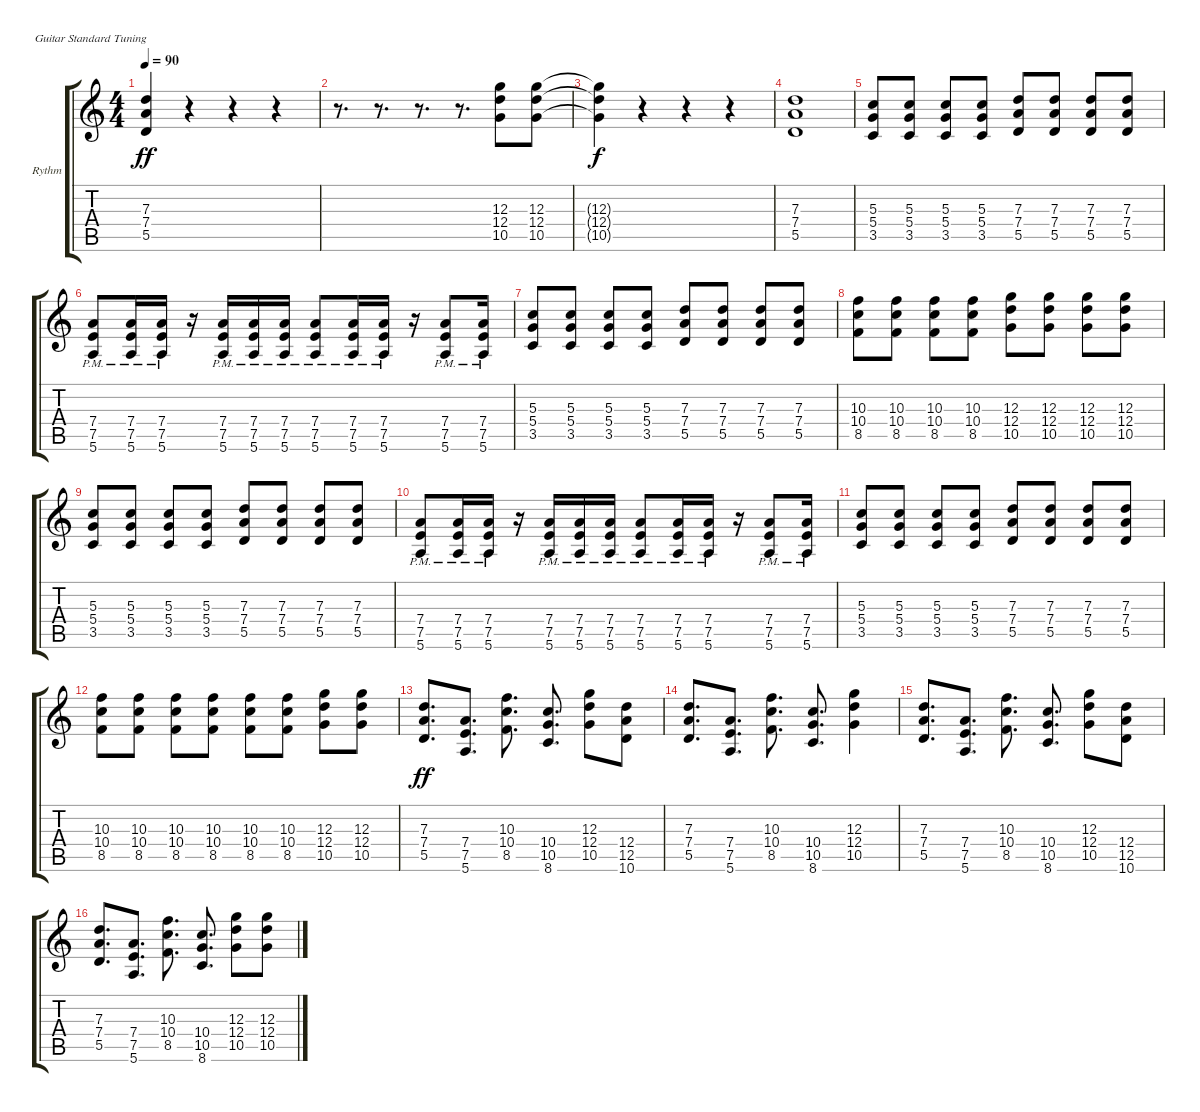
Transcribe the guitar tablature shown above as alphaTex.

\defaultSystemsLayout 4
\bracketExtendMode groupsimilarinstruments
\firstSystemTrackNameOrientation horizontal
\otherSystemsTrackNameOrientation horizontal
\track ("Rythm" "Rythm") {instrument distortionguitar}
\staff {score tabs}
\tuning (E4 B3 G3 D3 A2 E2)
\ts (4 4)
\tempo 90
\clef g2
\ks c
(5.5 7.4 7.3).4{dy ff} r.4 r.4 r.4 |
r.8{d} r.8{d} r.8{d} r.8{d} (10.5 12.4 12.3).8 (10.5 12.4 12.3).8 |
(10.5{t} 12.4{t} 12.3{t}).4{dy f} r.4 r.4 r.4 |
(5.5 7.4 7.3).1 |
(3.5 5.4 5.3).8 (3.5 5.4 5.3).8 (3.5 5.4 5.3).8 (3.5 5.4 5.3).8 (5.5 7.4 7.3).8 (5.5 7.4 7.3).8 (5.5 7.4 7.3).8 (5.5 7.4 7.3).8 |
(5.6{pm} 7.5{pm} 7.4{pm}).8 (5.6{pm} 7.5{pm} 7.4{pm}).16 (5.6{pm} 7.5{pm} 7.4{pm}).16 r.16 (5.6{pm} 7.5{pm} 7.4{pm}).16 (5.6{pm} 7.5{pm} 7.4{pm}).16 (5.6{pm} 7.5{pm} 7.4{pm}).16 (5.6{pm} 7.5{pm} 7.4{pm}).8 (5.6{pm} 7.5{pm} 7.4{pm}).16 (5.6{pm} 7.5{pm} 7.4{pm}).16 r.16 (5.6{pm} 7.5{pm} 7.4{pm}).8 (5.6{pm} 7.5{pm} 7.4{pm}).16 |
(3.5 5.4 5.3).8 (3.5 5.4 5.3).8 (3.5 5.4 5.3).8 (3.5 5.4 5.3).8 (5.5 7.4 7.3).8 (5.5 7.4 7.3).8 (5.5 7.4 7.3).8 (5.5 7.4 7.3).8 |
(8.5 10.4 10.3).8 (8.5 10.4 10.3).8 (8.5 10.4 10.3).8 (8.5 10.4 10.3).8 (10.5 12.4 12.3).8 (10.5 12.4 12.3).8 (10.5 12.4 12.3).8 (10.5 12.4 12.3).8 |
(3.5 5.4 5.3).8 (3.5 5.4 5.3).8 (3.5 5.4 5.3).8 (3.5 5.4 5.3).8 (5.5 7.4 7.3).8 (5.5 7.4 7.3).8 (5.5 7.4 7.3).8 (5.5 7.4 7.3).8 |
(5.6{pm} 7.5{pm} 7.4{pm}).8 (5.6{pm} 7.5{pm} 7.4{pm}).16 (5.6{pm} 7.5{pm} 7.4{pm}).16 r.16 (5.6{pm} 7.5{pm} 7.4{pm}).16 (5.6{pm} 7.5{pm} 7.4{pm}).16 (5.6{pm} 7.5{pm} 7.4{pm}).16 (5.6{pm} 7.5{pm} 7.4{pm}).8 (5.6{pm} 7.5{pm} 7.4{pm}).16 (5.6{pm} 7.5{pm} 7.4{pm}).16 r.16 (5.6{pm} 7.5{pm} 7.4{pm}).8 (5.6{pm} 7.5{pm} 7.4{pm}).16 |
(3.5 5.4 5.3).8 (3.5 5.4 5.3).8 (3.5 5.4 5.3).8 (3.5 5.4 5.3).8 (5.5 7.4 7.3).8 (5.5 7.4 7.3).8 (5.5 7.4 7.3).8 (5.5 7.4 7.3).8 |
(8.5 10.4 10.3).8 (8.5 10.4 10.3).8 (8.5 10.4 10.3).8 (8.5 10.4 10.3).8 (8.5 10.4 10.3).8 (8.5 10.4 10.3).8 (10.5 12.4 12.3).8 (10.5 12.4 12.3).8 |
(5.5 7.4 7.3).8{d dy ff} (5.6 7.5 7.4).8{d} (8.5 10.4 10.3).8{d} (8.6 10.5 10.4).8{d} (10.5 12.4 12.3).8 (10.6 12.5 12.4).8 |
(5.5 7.4 7.3).8{d} (5.6 7.5 7.4).8{d} (8.5 10.4 10.3).8{d} (8.6 10.5 10.4).8{d} (10.5 12.4 12.3).4 |
(5.5 7.4 7.3).8{d} (5.6 7.5 7.4).8{d} (8.5 10.4 10.3).8{d} (8.6 10.5 10.4).8{d} (10.5 12.4 12.3).8 (10.6 12.5 12.4).8 |
(5.5 7.4 7.3).8{d} (5.6 7.5 7.4).8{d} (8.5 10.4 10.3).8{d} (8.6 10.5 10.4).8{d} (10.5 12.4 12.3).8 (10.5 12.4 12.3).8
